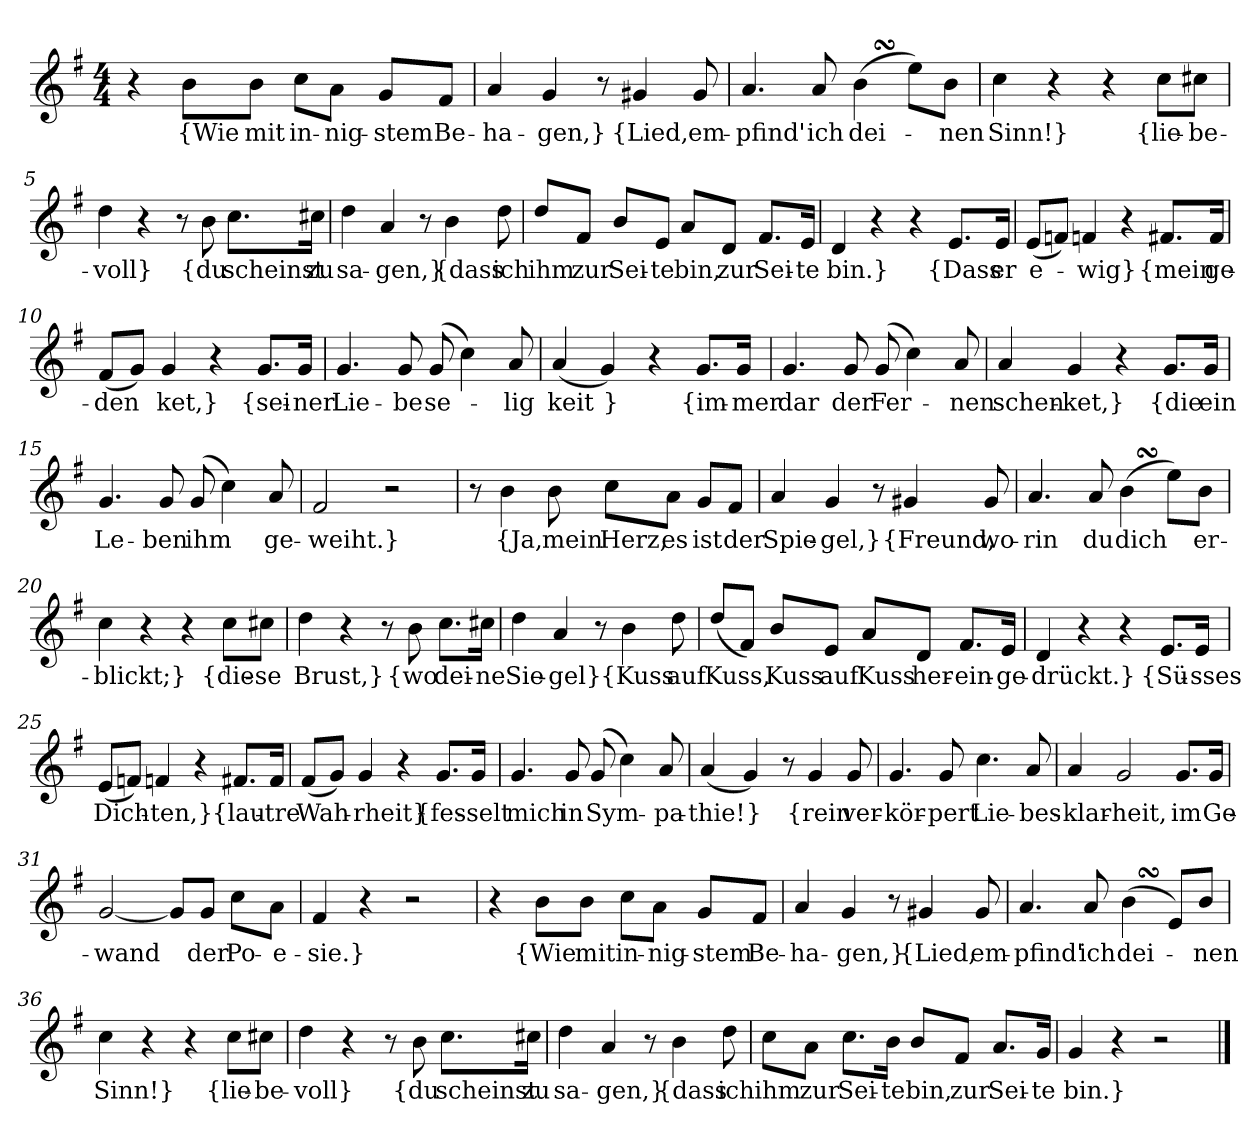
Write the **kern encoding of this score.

**kern	**text
*part1	*part1
*staff1	*staff1
*clefG2	*
*k[f#]	*
*M4/4	*
=1	=1
4r	.
8b\L	{Wie
8b\J	mit
8cc\L	in-
8a\J	-nig-
8g/L	-stem
8f#/J	Be-
=2	=2
4a	-ha-
4g	-gen,}
8r	.
4g#X	{Lied,
8g#	em-
=3	=3
4.a	pfind'
8a	ich
(4bSsS	dei-
8ee\L)	.
8b\J	-nen
=4	=4
4cc	Sinn!}
4r	.
4r	.
8cc\L	{lie-
8cc#X\J	-be-
=5	=5
4dd	-voll}
4r	.
8r	.
8b	{du
8.cc\L	scheinst
16cc#X\Jk	zu
=6	=6
4dd	sa-
4a	-gen,}
8r	.
4b	{dass
8dd	ich
=7	=7
8dd/L	ihm
8f#/J	zur
8b/L	Sei-
8e/J	-te
8a/L	bin,
8d/J	zur
8.f#/L	Sei-
16e/Jk	te
=8	=8
4d	bin.}
4r	.
4r	.
8.e/L	{Dass
16e/Jk	er
=9	=9
(8e/L	e-
8fn/J)	.
4fn	-wig}
4r	.
8.f#X/L	{mein
16f#/Jk	ge-
=10	=10
(8f#/L	den
8g/J)	.
4g	-ket,}
4r	.
8.g/L	{sei-
16g/Jk	-ner
=11	=11
4.g	Lie-
8g	-be
(8g	se-
4cc)	.
8a	-lig
=12	=12
(4a	keit
4g)	}
4r	.
8.g/L	{im-
16g/Jk	-mer
=13	=13
4.g	dar
8g	der
(8g	Fer-
4cc)	.
8a	-nen
=14	=14
4a	schen-
4g	-ket,}
4r	.
8.g/L	{die
16g/Jk	ein
=15	=15
4.g	Le-
8g	-ben
(8g	ihm
4cc)	.
8a	ge-
=16	=16
2f#	-weiht.}
2r	.
=17	=17
8r	.
4b	{Ja,
8b	mein
8cc\L	Herz,
8a\J	es
8g/L	ist
8f#/J	der
=18	=18
4a	Spie-
4g	-gel,}
8r	.
4g#X	{Freund,
8g#	wo-
=19	=19
4.a	-rin
8a	du
(4bSsS	dich
8ee\L)	.
8b\J	er-
=20	=20
4cc	-blickt;}
4r	.
4r	.
8cc\L	{die-
8cc#X\J	-se
=21	=21
4dd	Brust,}
4r	.
8r	.
8b	{wo
8.cc\L	dei-
16cc#X\Jk	-ne
=22	=22
4dd	Sie-
4a	-gel}
8r	.
4b	{Kuss
8dd	auf
=23	=23
(8dd/L	Kuss,
8f#/J)	.
8b/L	Kuss
8e/J	auf
8a/L	Kuss
8d/J	her-
8.f#/L	ein-
16e/Jk	-ge-
=24	=24
4d	drückt.}
4r	.
4r	.
8.e/L	{Sü-
16e/Jk	-sses
=25	=25
(8e/L	Dich-
8fn/J)	.
4fn	-ten,}
4r	.
8.f#X/L	{lau-
16f#/Jk	-tre
=26	=26
(8f#/L	Wah-
8g/J)	.
4g	-rheit}
4r	.
8.g/L	{fes-
16g/Jk	-selt
=27	=27
4.g	mich
8g	in
(8g	Sym-
4cc)	.
8a	-pa-
=28	=28
(4a	-thie!
4g)	}
8r	.
4g	{rein
8g	ver-
=29	=29
4.g	-kör-
8g	-pert
4.cc	Lie-
8a	-bes-
=30	=30
4a	-klar-
2g	-heit,
8.g/L	im
16g/Jk	Ge-
=31	=31
[2g	-wand
8g/L]	.
8g/J	der
8cc\L	Po-
8a\J	-e-
=32	=32
4f#	-sie.}
4r	.
2r	.
=33	=33
4r	.
8b\L	{Wie
8b\J	mit
8cc\L	in-
8a\J	-nig-
8g/L	-stem
8f#/J	Be-
=34	=34
4a	-ha-
4g	-gen,}
8r	.
4g#X	{Lied,
8g#	em-
=35	=35
4.a	-pfind'
8a	ich
(4bSsS	dei-
8e/L)	.
8b/J	-nen
=36	=36
4cc	Sinn!}
4r	.
4r	.
8cc\L	{lie-
8cc#X\J	-be-
=37	=37
4dd	-voll}
4r	.
8r	.
8b	{du
8.cc\L	scheinst
16cc#X\Jk	zu
=38	=38
4dd	sa-
4a	-gen,}
8r	.
4b	{dass
8dd	ich
=39	=39
8cc\L	ihm
8a\J	zur
8.cc\L	Sei-
16b\Jk	-te
8b/L	bin,
8f#/J	zur
8.a/L	Sei-
16g/Jk	-te
=40	=40
4g	bin.}
4r	.
2r	.
==	==
*-	*-
